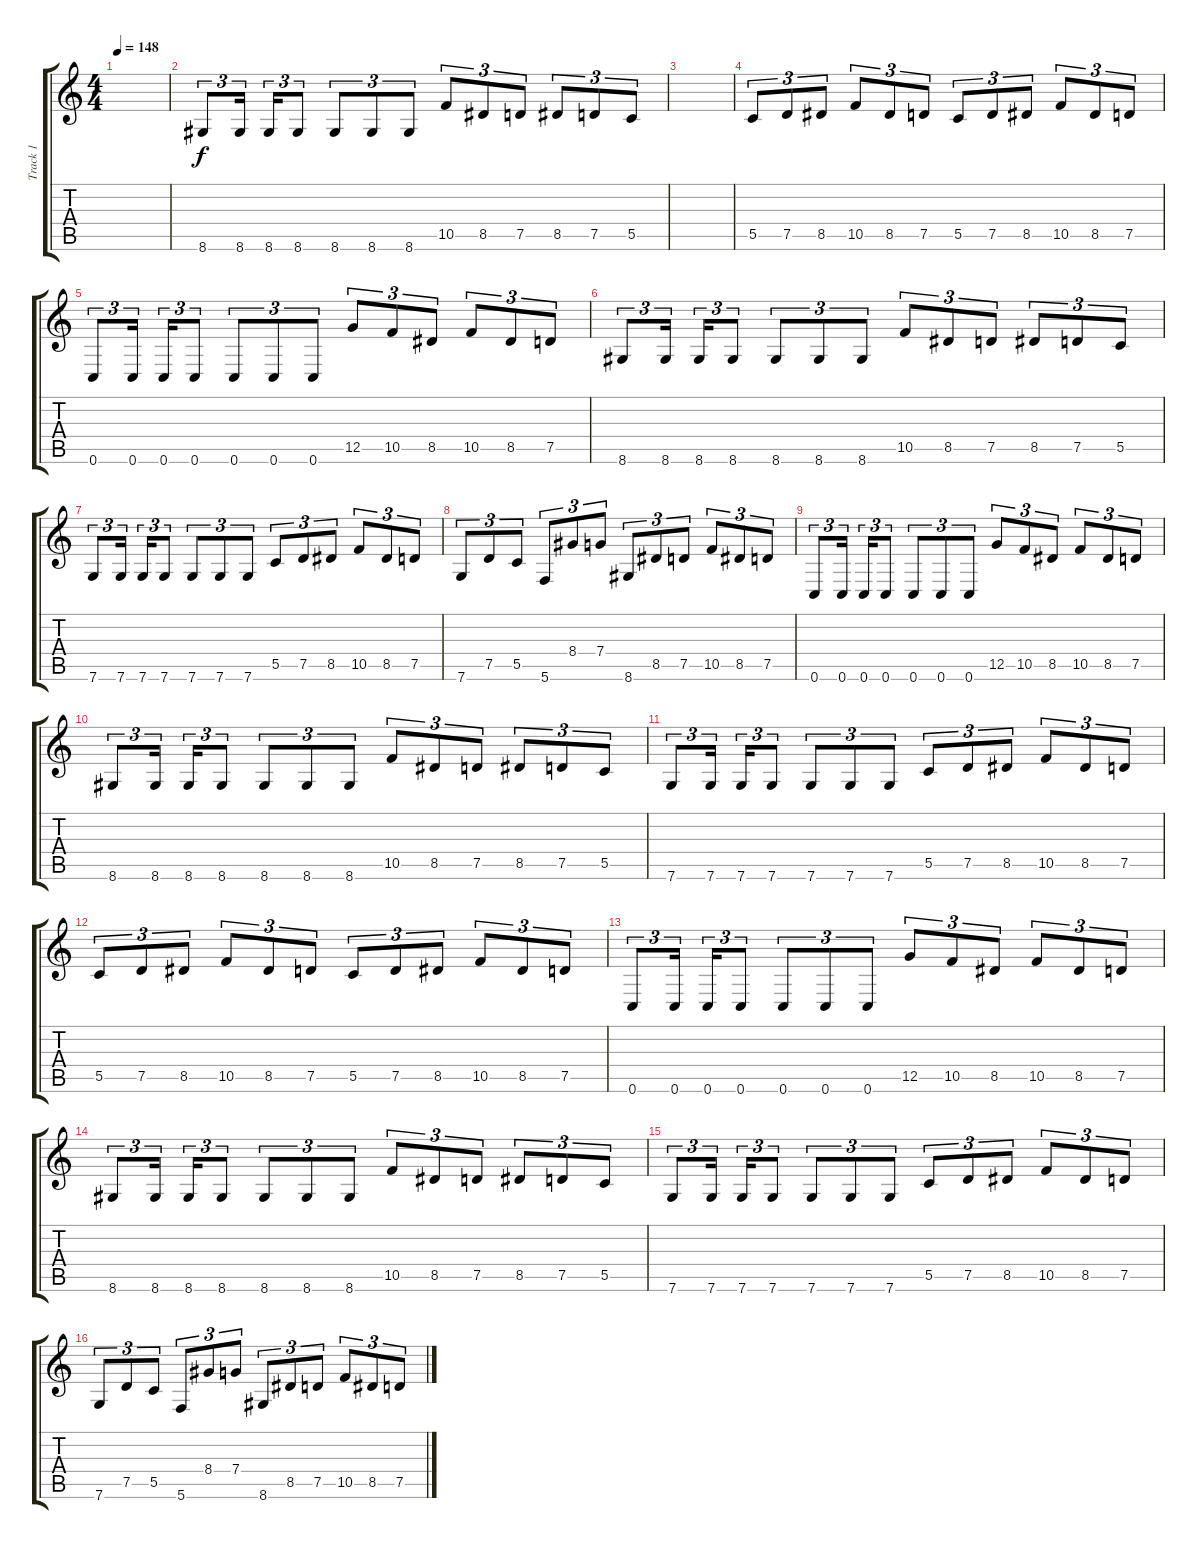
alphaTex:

\track ("Track 1" "Track 1") {instrument acousticguitarsteel}
\staff {score tabs}
\tuning (D4 A3 F3 C3 G2 C2) {hide}
\ts (4 4)
\tempo 148
\clef g2
\ks c
|
8.6.8{tu (3 2) instrument distortionguitar} 8.6.16{tu (3 2) beam splitsecondary} 8.6.16{tu (3 2)} 8.6.8{tu (3 2)} 8.6.8{tu (3 2)} 8.6.8{tu (3 2)} 8.6.8{tu (3 2)} 10.5.8{tu (3 2)} 8.5.8{tu (3 2)} 7.5.8{tu (3 2)} 8.5.8{tu (3 2)} 7.5.8{tu (3 2)} 5.5.8{tu (3 2)} |
|
5.5.8{tu (3 2)} 7.5.8{tu (3 2)} 8.5.8{tu (3 2)} 10.5.8{tu (3 2)} 8.5.8{tu (3 2)} 7.5.8{tu (3 2)} 5.5.8{tu (3 2)} 7.5.8{tu (3 2)} 8.5.8{tu (3 2)} 10.5.8{tu (3 2)} 8.5.8{tu (3 2)} 7.5.8{tu (3 2)} |
0.6.8{tu (3 2)} 0.6.16{tu (3 2) beam splitsecondary} 0.6.16{tu (3 2)} 0.6.8{tu (3 2)} 0.6.8{tu (3 2)} 0.6.8{tu (3 2)} 0.6.8{tu (3 2)} 12.5.8{tu (3 2)} 10.5.8{tu (3 2)} 8.5.8{tu (3 2)} 10.5.8{tu (3 2)} 8.5.8{tu (3 2)} 7.5.8{tu (3 2)} |
8.6.8{tu (3 2)} 8.6.16{tu (3 2) beam splitsecondary} 8.6.16{tu (3 2)} 8.6.8{tu (3 2)} 8.6.8{tu (3 2)} 8.6.8{tu (3 2)} 8.6.8{tu (3 2)} 10.5.8{tu (3 2)} 8.5.8{tu (3 2)} 7.5.8{tu (3 2)} 8.5.8{tu (3 2)} 7.5.8{tu (3 2)} 5.5.8{tu (3 2)} |
7.6.8{tu (3 2)} 7.6.16{tu (3 2) beam splitsecondary} 7.6.16{tu (3 2)} 7.6.8{tu (3 2)} 7.6.8{tu (3 2)} 7.6.8{tu (3 2)} 7.6.8{tu (3 2)} 5.5.8{tu (3 2)} 7.5.8{tu (3 2)} 8.5.8{tu (3 2)} 10.5.8{tu (3 2)} 8.5.8{tu (3 2)} 7.5.8{tu (3 2)} |
7.6.8{tu (3 2)} 7.5.8{tu (3 2)} 5.5.8{tu (3 2)} 5.6.8{tu (3 2)} 8.4.8{tu (3 2)} 7.4.8{tu (3 2)} 8.6.8{tu (3 2)} 8.5.8{tu (3 2)} 7.5.8{tu (3 2)} 10.5.8{tu (3 2)} 8.5.8{tu (3 2)} 7.5.8{tu (3 2)} |
0.6.8{tu (3 2)} 0.6.16{tu (3 2) beam splitsecondary} 0.6.16{tu (3 2)} 0.6.8{tu (3 2)} 0.6.8{tu (3 2)} 0.6.8{tu (3 2)} 0.6.8{tu (3 2)} 12.5.8{tu (3 2)} 10.5.8{tu (3 2)} 8.5.8{tu (3 2)} 10.5.8{tu (3 2)} 8.5.8{tu (3 2)} 7.5.8{tu (3 2)} |
8.6.8{tu (3 2)} 8.6.16{tu (3 2) beam splitsecondary} 8.6.16{tu (3 2)} 8.6.8{tu (3 2)} 8.6.8{tu (3 2)} 8.6.8{tu (3 2)} 8.6.8{tu (3 2)} 10.5.8{tu (3 2)} 8.5.8{tu (3 2)} 7.5.8{tu (3 2)} 8.5.8{tu (3 2)} 7.5.8{tu (3 2)} 5.5.8{tu (3 2)} |
7.6.8{tu (3 2)} 7.6.16{tu (3 2) beam splitsecondary} 7.6.16{tu (3 2)} 7.6.8{tu (3 2)} 7.6.8{tu (3 2)} 7.6.8{tu (3 2)} 7.6.8{tu (3 2)} 5.5.8{tu (3 2)} 7.5.8{tu (3 2)} 8.5.8{tu (3 2)} 10.5.8{tu (3 2)} 8.5.8{tu (3 2)} 7.5.8{tu (3 2)} |
5.5.8{tu (3 2)} 7.5.8{tu (3 2)} 8.5.8{tu (3 2)} 10.5.8{tu (3 2)} 8.5.8{tu (3 2)} 7.5.8{tu (3 2)} 5.5.8{tu (3 2)} 7.5.8{tu (3 2)} 8.5.8{tu (3 2)} 10.5.8{tu (3 2)} 8.5.8{tu (3 2)} 7.5.8{tu (3 2)} |
0.6.8{tu (3 2)} 0.6.16{tu (3 2) beam splitsecondary} 0.6.16{tu (3 2)} 0.6.8{tu (3 2)} 0.6.8{tu (3 2)} 0.6.8{tu (3 2)} 0.6.8{tu (3 2)} 12.5.8{tu (3 2)} 10.5.8{tu (3 2)} 8.5.8{tu (3 2)} 10.5.8{tu (3 2)} 8.5.8{tu (3 2)} 7.5.8{tu (3 2)} |
8.6.8{tu (3 2)} 8.6.16{tu (3 2) beam splitsecondary} 8.6.16{tu (3 2)} 8.6.8{tu (3 2)} 8.6.8{tu (3 2)} 8.6.8{tu (3 2)} 8.6.8{tu (3 2)} 10.5.8{tu (3 2)} 8.5.8{tu (3 2)} 7.5.8{tu (3 2)} 8.5.8{tu (3 2)} 7.5.8{tu (3 2)} 5.5.8{tu (3 2)} |
7.6.8{tu (3 2)} 7.6.16{tu (3 2) beam splitsecondary} 7.6.16{tu (3 2)} 7.6.8{tu (3 2)} 7.6.8{tu (3 2)} 7.6.8{tu (3 2)} 7.6.8{tu (3 2)} 5.5.8{tu (3 2)} 7.5.8{tu (3 2)} 8.5.8{tu (3 2)} 10.5.8{tu (3 2)} 8.5.8{tu (3 2)} 7.5.8{tu (3 2)} |
7.6.8{tu (3 2)} 7.5.8{tu (3 2)} 5.5.8{tu (3 2)} 5.6.8{tu (3 2)} 8.4.8{tu (3 2)} 7.4.8{tu (3 2)} 8.6.8{tu (3 2)} 8.5.8{tu (3 2)} 7.5.8{tu (3 2)} 10.5.8{tu (3 2)} 8.5.8{tu (3 2)} 7.5.8{tu (3 2)}
